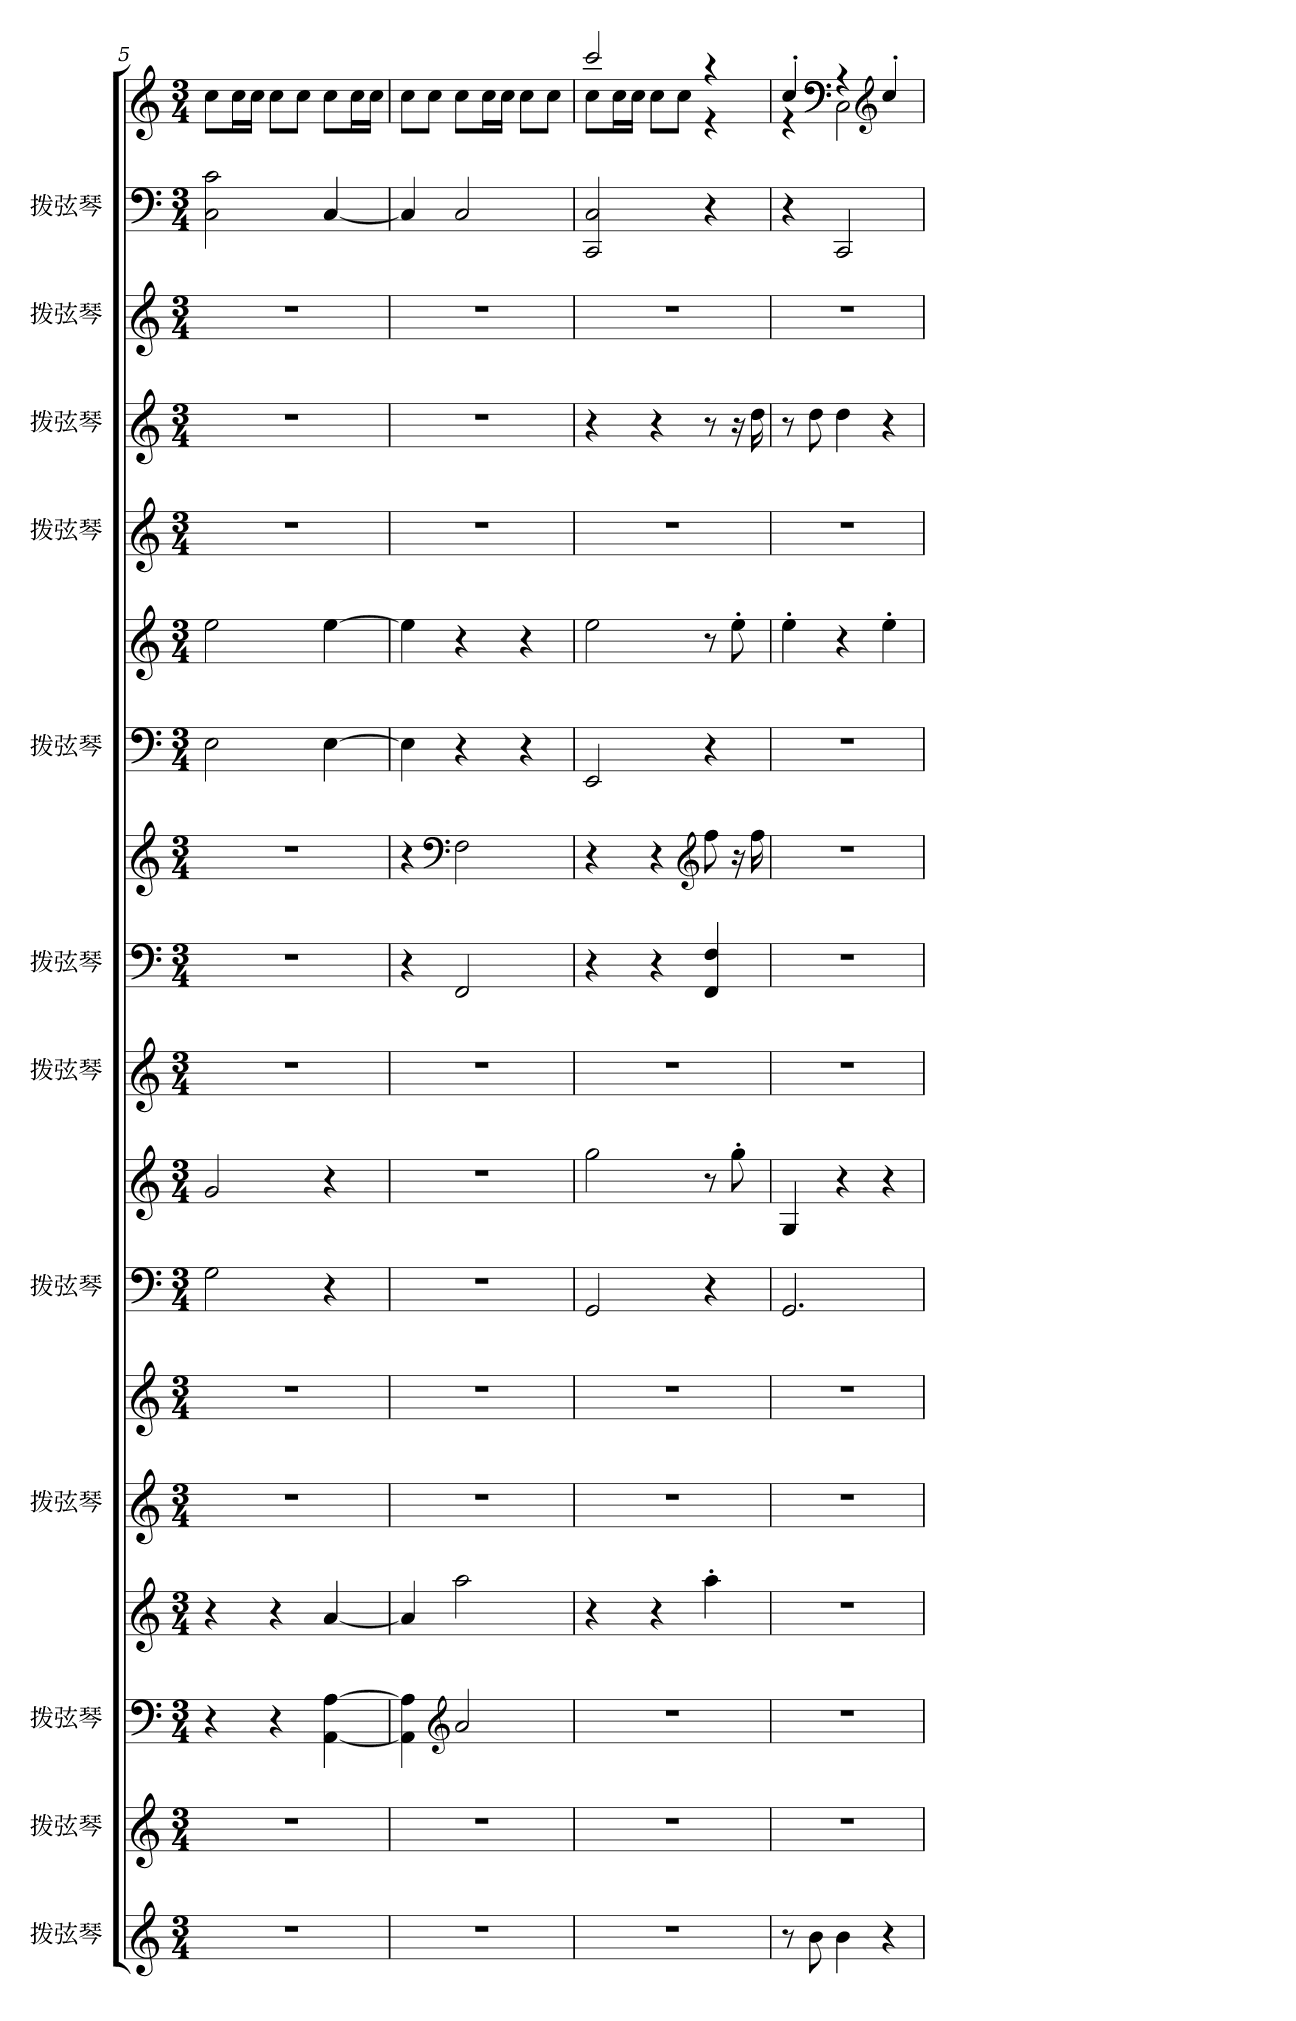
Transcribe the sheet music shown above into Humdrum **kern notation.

**kern	**kern	**kern	**kern	**kern	**kern	**kern	**kern	**kern	**kern	**kern	**kern	**kern	**kern	**kern	**kern	**kern	**kern
*part12	*part11	*part10	*part10	*part9	*part9	*part8	*part8	*part7	*part6	*part6	*part5	*part5	*part4	*part3	*part2	*part1	*part1
*staff18	*staff17	*staff16	*staff15	*staff14	*staff13	*staff12	*staff11	*staff10	*staff9	*staff8	*staff7	*staff6	*staff5	*staff4	*staff3	*staff2	*staff1
*I"拨弦琴	*I"拨弦琴	*I"拨弦琴	*	*I"拨弦琴	*	*I"拨弦琴	*	*I"拨弦琴	*I"拨弦琴	*	*I"拨弦琴	*	*I"拨弦琴	*I"拨弦琴	*I"拨弦琴	*I"拨弦琴	*
!!LO:PB:g=z
*clefG2	*clefG2	*clefF4	*clefG2	*clefG2	*clefG2	*clefF4	*clefG2	*clefG2	*clefF4	*clefG2	*clefF4	*clefG2	*clefG2	*clefG2	*clefG2	*clefF4	*clefG2
*k[]	*k[]	*k[]	*k[]	*k[]	*k[]	*k[]	*k[]	*k[]	*k[]	*k[]	*k[]	*k[]	*k[]	*k[]	*k[]	*k[]	*k[]
*M3/4	*M3/4	*M3/4	*M3/4	*M3/4	*M3/4	*M3/4	*M3/4	*M3/4	*M3/4	*M3/4	*M3/4	*M3/4	*M3/4	*M3/4	*M3/4	*M3/4	*M3/4
=5	=5	=5	=5	=5	=5	=5	=5	=5	=5	=5	=5	=5	=5	=5	=5	=5	=5
2.r	2.r	4r	4r	2.r	2.r	2G\	2g/	2.r	2.r	2.r	2E\	2ee\	2.r	2.r	2.r	2C\ 2c\	8cc\L
.	.	.	.	.	.	.	.	.	.	.	.	.	.	.	.	.	16cc\L
.	.	.	.	.	.	.	.	.	.	.	.	.	.	.	.	.	16cc\JJ
.	.	4r	4r	.	.	.	.	.	.	.	.	.	.	.	.	.	8cc\L
.	.	.	.	.	.	.	.	.	.	.	.	.	.	.	.	.	8cc\J
.	.	[4AA\ [4A\	[4a/	.	.	4r	4r	.	.	.	[4E\	[4ee\	.	.	.	[4C/	8cc\L
.	.	.	.	.	.	.	.	.	.	.	.	.	.	.	.	.	16cc\L
.	.	.	.	.	.	.	.	.	.	.	.	.	.	.	.	.	16cc\JJ
=6	=6	=6	=6	=6	=6	=6	=6	=6	=6	=6	=6	=6	=6	=6	=6	=6	=6
2.r	2.r	4AA\] 4A\]	4a/]	2.r	2.r	2.r	2.r	2.r	4r	4r	4E\]	4ee\]	2.r	2.r	2.r	4C/]	8cc\L
.	.	.	.	.	.	.	.	.	.	.	.	.	.	.	.	.	8cc\J
*	*	*clefG2	*	*	*	*	*	*	*	*clefF4	*	*	*	*	*	*	*
.	.	2a/	2aa\	.	.	.	.	.	2FF/	2F\	4r	4r	.	.	.	2C/	8cc\L
.	.	.	.	.	.	.	.	.	.	.	.	.	.	.	.	.	16cc\L
.	.	.	.	.	.	.	.	.	.	.	.	.	.	.	.	.	16cc\JJ
.	.	.	.	.	.	.	.	.	.	.	4r	4r	.	.	.	.	8cc\L
.	.	.	.	.	.	.	.	.	.	.	.	.	.	.	.	.	8cc\J
=7	=7	=7	=7	=7	=7	=7	=7	=7	=7	=7	=7	=7	=7	=7	=7	=7	=7
*	*	*	*	*	*	*	*	*	*	*	*	*	*	*	*	*	*^
2.r	2.r	2.r	4r	2.r	2.r	2GG/	2gg\	2.r	4r	4r	2EE/	2ee\	2.r	4r	2.r	2CC/ 2C/	2ccc/	8cc\L
.	.	.	.	.	.	.	.	.	.	.	.	.	.	.	.	.	.	16cc\L
.	.	.	.	.	.	.	.	.	.	.	.	.	.	.	.	.	.	16cc\JJ
.	.	.	4r	.	.	.	.	.	4r	4r	.	.	.	4r	.	.	.	8cc\L
.	.	.	.	.	.	.	.	.	.	.	.	.	.	.	.	.	.	8cc\J
*	*	*	*	*	*	*	*	*	*	*clefG2	*	*	*	*	*	*	*	*
.	.	.	4aa'\	.	.	4r	8r	.	4FF/ 4F/	8ff\	4r	8r	.	8r	.	4r	4r	4r
.	.	.	.	.	.	.	8gg'\	.	.	16r	.	8ee'\	.	16r	.	.	.	.
.	.	.	.	.	.	.	.	.	.	16ff\	.	.	.	16dd\	.	.	.	.
=8	=8	=8	=8	=8	=8	=8	=8	=8	=8	=8	=8	=8	=8	=8	=8	=8	=8	=8
8r	2.r	2.r	2.r	2.r	2.r	2.GG/	4G/	2.r	2.r	2.r	2.r	4ee'\	2.r	8r	2.r	4r	4cc'/	4r
8b\	.	.	.	.	.	.	.	.	.	.	.	.	.	8dd\	.	.	.	.
*	*	*	*	*	*	*	*	*	*	*	*	*	*	*	*	*	*clefF4	*
4b\	.	.	.	.	.	.	4r	.	.	.	.	4r	.	4dd\	.	2CC/	4r	2C\
*	*	*	*	*	*	*	*	*	*	*	*	*	*	*	*	*	*clefG2	*
4r	.	.	.	.	.	.	4r	.	.	.	.	4ee'\	.	4r	.	.	4cc'/	.
*	*	*	*	*	*	*	*	*	*	*	*	*	*	*	*	*	*v	*v
=	=	=	=	=	=	=	=	=	=	=	=	=	=	=	=	=	=
*-	*-	*-	*-	*-	*-	*-	*-	*-	*-	*-	*-	*-	*-	*-	*-	*-	*-
